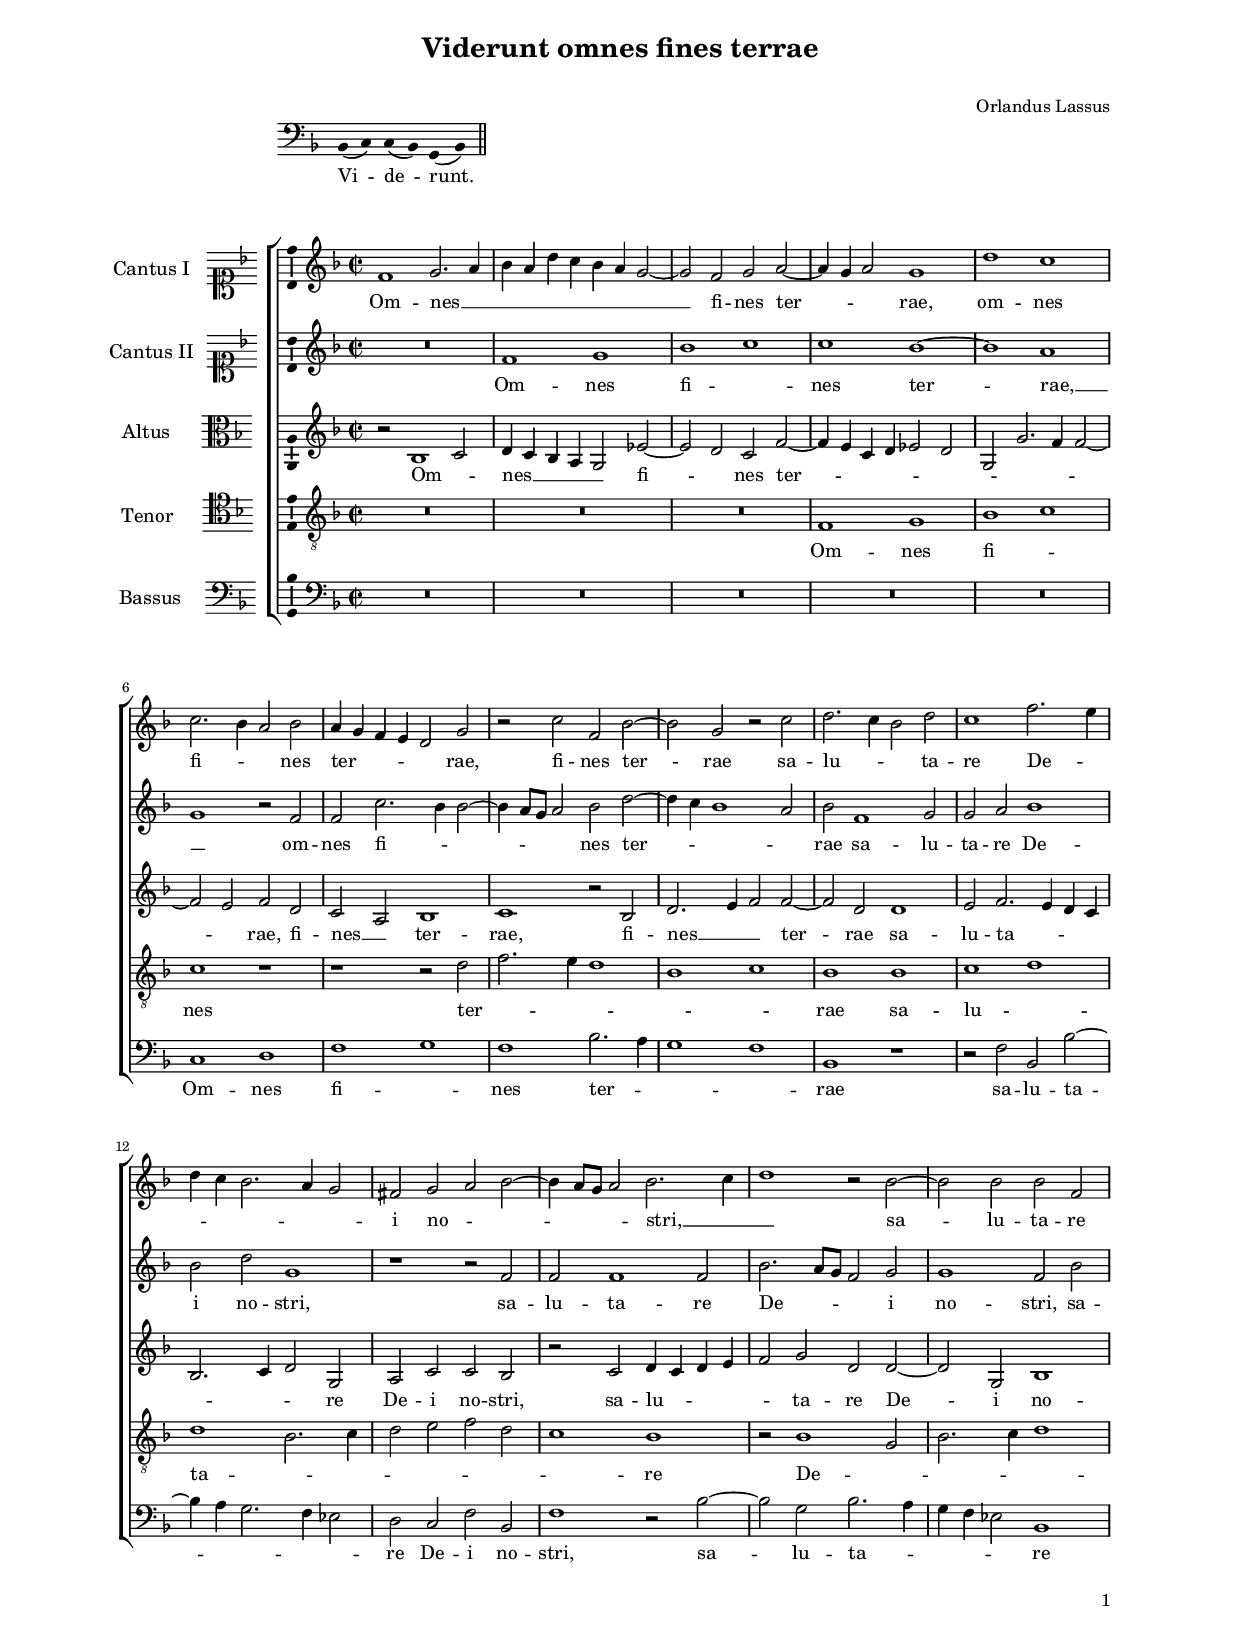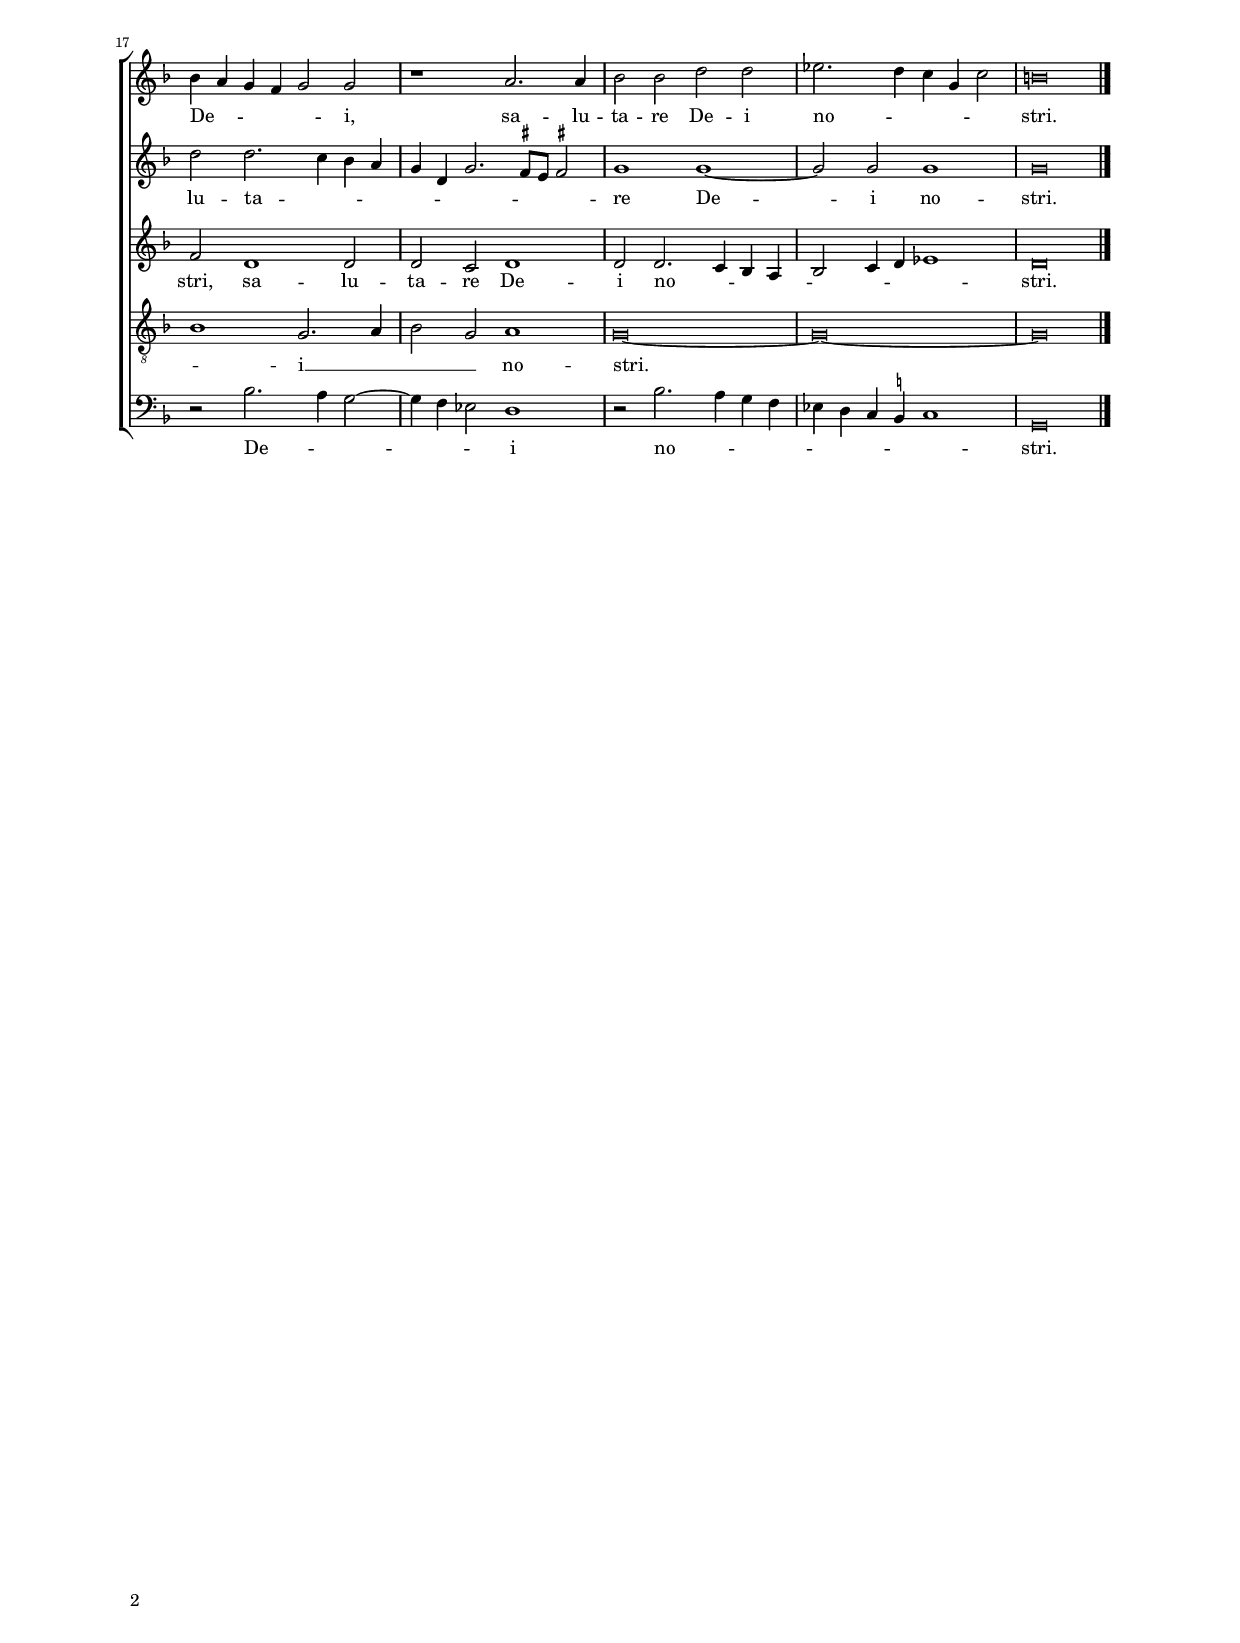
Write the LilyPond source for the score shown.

\header
{
  title="Viderunt omnes fines terrae"
  composer=\markup { \column { \transparent "x" "Orlandus Lassus" } }
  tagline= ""
}

\version "2.24.1"
\language deutsch
#(set-global-staff-size 15)
% #(set-default-paper-size "letter")
#(ly:set-option 'point-and-click #f)

	
	ficta = { \once \set suggestAccidentals = ##t }
	
	forget = #(define-music-function (music) (ly:music?) #{
		\accidentalStyle forget
		$music
		\accidentalStyle default
		#})


\paper
	{
	top-margin = 1.8 \cm
	bottom-margin = 1.2 \cm
	left-margin = 2.2 \cm
	right-margin = 2.2 \cm
	ragged-bottom = ##f
	ragged-last-bottom = ##t
	print-page-number = ##f
	score-system-spacing = #'((basic-distance . 17) (minimum-distance . 14) (padding . 5) (strechability . 150))
	system-system-spacing = #'((basic-distance . 17) (minimum-distance . 14) (padding . 5) (strechability . 150))
	oddFooterMarkup=\markup   \fill-line { "" \fromproperty #'page:page-number-string }
	evenFooterMarkup=\markup  \fill-line { \fromproperty #'page:page-number-string "" }
	last-bottom-spacing = #'((basic-distance . 12) (minimum-distance . 7) (padding . 4))
%	systems-per-page = 4
%	page-count = 1
%	min-systems-per-page = 3
	}

	
%%%%%%%%%%%%%%%%%%%%%%%%%% VIDERUNT - INTONATION
	
	

global = {
	\key f \major
	\override Staff.TimeSignature.stencil = #'()
	\set Score.timing = ##f
	}

bassus =  \relative c
	{
	\override Stem.transparent = ##t
	b4 ( c)  c( b) g( b) \bar "||"  
	}

lyricsbassus = \lyricmode {
	Vi -- de -- runt.
	}

\score	
	{
	\transpose f f {
	\new ChoirStaff \with { \override StaffGrouper.staff-staff-spacing.basic-distance = #12 }
	<<

	\new Staff << \global
	\new Voice="v4" {
		\clef bass
		\bassus }
	\new Lyrics \lyricsto "v4" {\lyricsbassus }
	>>
	>>
	} % transpose
	

	\layout
	{
	indent = 2.5\cm
	\context { \Staff \override TimeSignature.break-visibility = #end-of-line-invisible }
%	\context { \Lyrics \override VerticalAxisGroup.nonstaff-relatedstaff-spacing.padding = #2 }
	\context { \Score \override BarNumber.padding = #2 }
	\context { \Voice \override NoteHead.style = #'baroque }
	}
	}
	
%%%%%%%%%%%%%%%%%%%%%%%%%%%%%%%%%% OMNES FINES TERRAE
	
global = {
	\key f \major
	\time 2/2 \set Score.measureLength = #(ly:make-moment 2/1)
	\set Score.tempoHideNote = ##t
	\tempo 2 = 90
	\skip 1*2*21 \bar "|."
	}
	

incipitcantus = \markup { \score {
	{
	\set Staff.instrumentName = \markup { \fontsize #1 "Cantus I" }
	\key f \major
	\clef soprano
	s4 \bar ""
	}
	\layout  {
	raggedright = ##t
	indent = 1.8 \cm
	line-width = 2.5 \cm
	\context { \Staff \remove Time_signature_engraver }
	\override Staff.Clef.Y-extent = #'(0 . 0)
	}} \hspace #1 }
	  
	  
incipitaltus = \markup { \score {
	{
	\set Staff.instrumentName = \markup { \fontsize #1 "Altus" }
	\key f \major
	\clef alto
	s4 \bar ""
	}
	\layout  {
	raggedright = ##t
	indent = 1.8 \cm
	line-width = 2.5 \cm
	\context { \Staff \remove Time_signature_engraver }
	\override Staff.Clef.Y-extent = #'(0 . 0)
	}} \hspace #1 }
	
	  
incipitquintus = \markup { \score {
	{
	\set Staff.instrumentName = \markup { \fontsize #1 "Cantus II" }
	\key f \major
	\clef soprano
	s4 \bar ""
	}
	\layout  {
	raggedright = ##t
	indent = 1.8 \cm
	line-width = 2.5 \cm
	\context { \Staff \remove Time_signature_engraver }
	\override Staff.Clef.Y-extent = #'(0 . 0)
	}} \hspace #1 }
	 

incipittenor = \markup { \score {
	{
	\set Staff.instrumentName = \markup { \fontsize #1 "Tenor" }
	\key f \major
	\clef tenor
	s4 \bar ""
	}
	\layout  {
	raggedright = ##t
	indent = 1.8 \cm
	line-width = 2.5 \cm
	\context { \Staff \remove Time_signature_engraver }
	\override Staff.Clef.Y-extent = #'(0 . 0)
	}} \hspace #1 }
	
	  
incipitbassus = \markup { \score {
	{
	\set Staff.instrumentName = \markup { \fontsize #1 "Bassus" }
	\key f \major
	\clef bass
	s4 \bar ""
	}
	\layout  {
	raggedright = ##t
	indent = 1.8 \cm
	line-width = 2.5 \cm
	\context { \Staff \remove Time_signature_engraver }
	\override Staff.Clef.Y-extent = #'(0 . 0)
	}} \hspace #1 }


cantus =  \relative c''
	{
	f,1 g2. a4
	b4 a d c b a g2~
	g2 f g a~
	a4 g a2 g1
%5
	d'1 c |
	c2. b4 a2 b
	a4 g f e d2 g
	r2 c f, b~
	b2 g r c
%10
	d2. c4 b2 d |
	c1 f2. e4
	d4 c b2. a4 g2
	fis2 g a b~
	b4 a8 g a2 b2. c4
%15
	d1 r2 b~ |
	b2 b b f
	b4 a g f g2 g
	r1 a2. a4
	b2 b d d
%20
	es2. d4 c g c2 |
	h\breve |
	}


quintus =  \relative c''
	{
	R\breve
	f,1 g
	b1 c
	c1 b~
%5
	b1 a |
	g1 r2 f
	f2 c'2. b4 b2~
	b4 a8 g a2 b d~
	d4 c b1 a2
%10
	b2 f1 g2 |
	g2 a b1
	b2 d g,1
	r1 r2 f
	f2 f1 f2
%15
	b2. a8 g f2 g |
	g1 f2 b
	d2 d2. c4 b a
	g4 d g2. \ficta fis8 e \ficta fis!2
	g1 g~
%20
	g2 g g1 |
	g\breve |
	}


altus =  \relative c'
	{
	r2 b1 c2
	d4 c b a g2 es'~
	es2 d c f~
	f4 e c d es2 d
%5
	g,2 g'2. f4 f2~ |
	f2 e f d
	c2 a b1
	c1 r2 b
	d2. e4 f2 f~
%10
	f2 d d1 |
	e2 f2. e4 d c
	b2. c4 d2 g,
	a2 c c b
	r2 c d4 c d e
%15
	f2 g d d~ |
	d2 g, b1
	f'2 d1 d2
	d2 c d1
	d2 d2. c4 b a
%20
	b2 c4 d es1 |
	d\breve |
	}


tenor  =  \relative c'
	{
	R\breve
	R\breve
	R\breve
	f,1 g
%5
	b1 c |
	c1 r
	r1 r2 d
	f2. e4 d1
	b1 c
%10
	b1 b |
	c1 d
	d1 b2. c4
	d2 e f d
	c1 b
%15
	r2 b1 g2 |
	b2. c4 d1
	b1 g2. a4
	b2 g a1
	g\breve~
%20
	g\breve~
	g\breve |
	}


bassus  =  \relative c
	{
	R\breve
	R\breve
	R\breve
	R\breve
%5
	R\breve |
	c1 d
	f1 g
	f1 b2. a4
	g1 f
%10
	b,1 r |
	r2 f' b, b'~
	b4 a g2. f4 es2
	d2 c f b,
	f'1 r2 b~
%15
	b2 g b2. a4 |
	g4 f es2 b1
	r2 b'2. a4 g2~
	g4 f es2 d1
	r2 b'2. a4 g f
%20
	es4 d c \ficta h c1 |
	g\breve |
	}


lyricscantus = \lyricmode {
	Om -- nes __ _ _ _ _ _ _ _ _ fi -- nes ter -- _ _ rae,
	om -- nes fi -- _ _ nes ter -- _ _ _ _ rae,
	fi -- nes ter -- rae
	sa -- lu -- _ _ ta -- re De -- _ _ _ _ _ _ i no -- _ _ _ _ _ stri, __ _ _
	sa -- lu -- ta -- re De -- _ _ _ _ i,
	sa -- lu -- ta -- re De -- i no -- _ _ _ _ stri.
	}


lyricsquintus = \lyricmode {
	Om -- nes fi -- _ nes ter -- rae, __ _
	om -- nes fi -- _ _ _ _ _ nes ter -- _ _ _ rae
	sa -- lu -- ta -- re De -- i no -- stri,
	sa -- lu -- ta -- re De -- _ _ _ i no -- stri,
	sa -- lu -- ta -- _ _ _ _ _ _ _ _ _ re De -- i no -- stri.
	}


lyricsaltus = \lyricmode {
	Om -- _ nes __ _ _ _ _ fi -- _ nes ter -- _ _ _ _ _ _ _ _ _ _ rae,
	fi -- nes __ _ ter -- rae,
	fi -- nes __ _ _ ter -- rae
	sa -- lu -- ta -- _ _ _ _ _ _ re De -- i no -- stri,
	sa -- lu -- _ _ _ _ ta -- re De -- i no -- stri,
	sa -- lu -- ta -- re De -- i no -- _ _ _ _ _ _ _ stri.
	}


lyricstenor = \lyricmode {
	Om -- nes fi -- _ nes ter -- _ _ _ _ _ rae
	sa -- lu -- _ ta -- _ _ _ _ _ _ _ re De -- _ _ _ _ _ i __ _ _ _ no -- stri.
	}


lyricsbassus = \lyricmode {
	Om -- nes fi -- _ nes ter -- _ _ _ rae
	sa -- lu -- ta -- _ _ _ _ re De -- i no -- stri,
	sa -- lu -- ta -- _ _ _ _ re De -- _ _ _ _ i no -- _ _ _ _ _ _ _ _ stri.
	}


\score
{  
	\transpose f f {
	\new ChoirStaff \with { \override StaffGrouper.staff-staff-spacing.basic-distance = #12 }
	<<

	\new Staff << \global
	\new Voice="v1" {
		\set Staff.instrumentName=\incipitcantus
		\set Staff.midiInstrument = "reed organ"
		\clef violin
		\cantus }
	\new Lyrics \lyricsto "v1" {\lyricscantus }
	>>


	\new Staff << \global
	\new Voice="v5" {
		\set Staff.instrumentName=\incipitquintus
		\set Staff.midiInstrument = "reed organ"
		\clef violin
		\quintus}
	\new Lyrics \lyricsto "v5" {\lyricsquintus }
	>>


	\new Staff << \global
	\new Voice="v2" {
		\set Staff.instrumentName=\incipitaltus
		\set Staff.midiInstrument = "reed organ"
		\clef violin % "G_8"
		\altus}
	\new Lyrics \lyricsto "v2" {\lyricsaltus }
	>>


	\new Staff << \global
	\new Voice="v3" {
		\set Staff.instrumentName=\incipittenor
		\set Staff.midiInstrument = "reed organ"
		\clef "G_8"
		\tenor }
	\new Lyrics \lyricsto "v3" {\lyricstenor }
	>>

	
	\new Staff << \global
	\new Voice="v4" {
		\set Staff.instrumentName=\incipitbassus
		\set Staff.midiInstrument = "reed organ"
		\clef bass
		\bassus }
	\new Lyrics \lyricsto "v4" {\lyricsbassus}
	>>

	>>
	} % transpose

	\layout
	{
	indent = 2.5 \cm
	\context { \Staff \override TimeSignature.break-visibility = #end-of-line-invisible }
%	\context { \Lyrics \override VerticalAxisGroup.nonstaff-relatedstaff-spacing.padding = #1.4 }
%	\context { \Lyrics \override LyricText.font-size = #1 }
	\context { \Staff \consists Ambitus_engraver }
	\context { \Score \override BarNumber.padding = #2 }
	\context { \Voice \override NoteHead.style = #'baroque }
	}


\midi
	{
	}

}



% EOF
